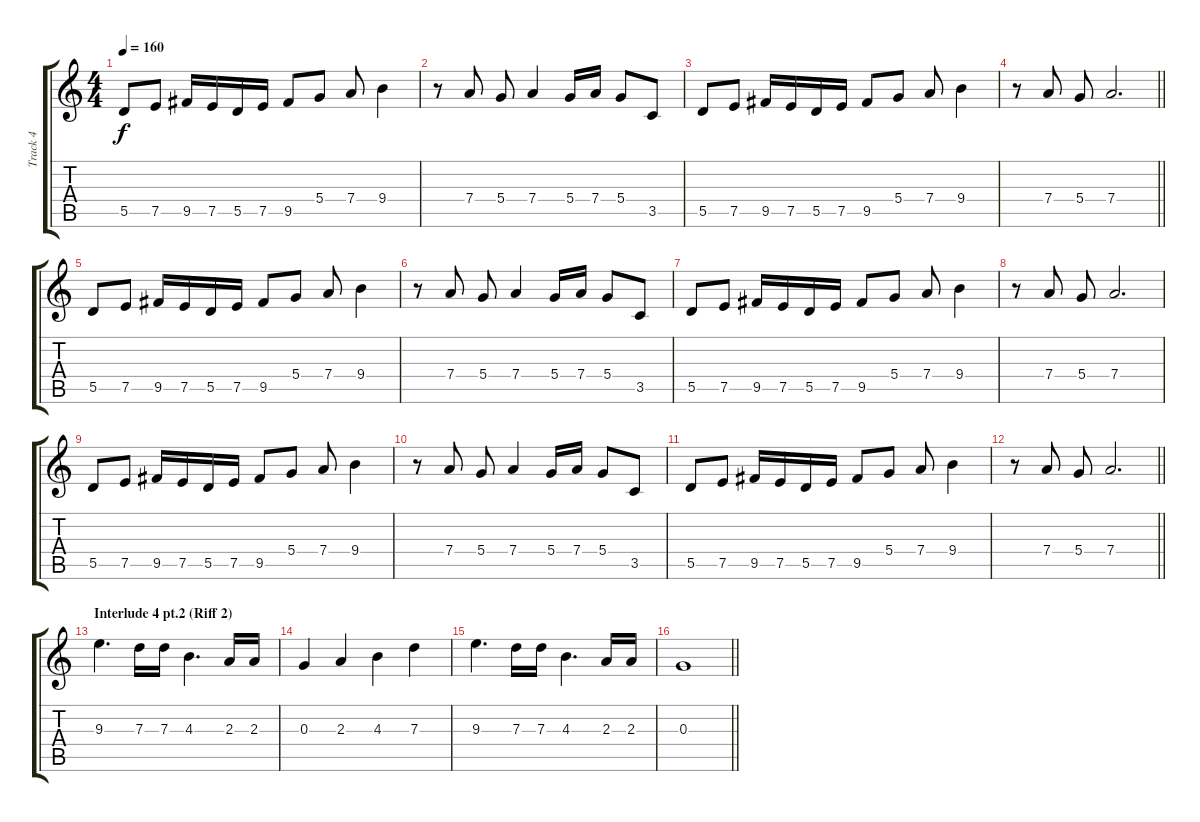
\track ("Track 4" "Track 4") {instrument distortionguitar}
\staff {score tabs}
\tuning (E4 B3 G3 D3 A2 E2) {hide}
\ts (4 4)
\tempo 160
\clef g2
\ks c
5.5.8{dy f} 7.5.8 9.5.16 7.5.16 5.5.16 7.5.16 9.5.8 5.4.8 7.4.8 9.4.4 |
r.8 7.4.8 5.4.8 7.4.4 5.4.16 7.4.16 5.4.8 3.5.8 |
5.5.8 7.5.8 9.5.16 7.5.16 5.5.16 7.5.16 9.5.8 5.4.8 7.4.8 9.4.4 |
\barLineRight lightlight
r.8 7.4.8 5.4.8 7.4.2{d} |
5.5.8 7.5.8 9.5.16 7.5.16 5.5.16 7.5.16 9.5.8 5.4.8 7.4.8 9.4.4 |
r.8 7.4.8 5.4.8 7.4.4 5.4.16 7.4.16 5.4.8 3.5.8 |
5.5.8 7.5.8 9.5.16 7.5.16 5.5.16 7.5.16 9.5.8 5.4.8 7.4.8 9.4.4 |
r.8 7.4.8 5.4.8 7.4.2{d} |
5.5.8 7.5.8 9.5.16 7.5.16 5.5.16 7.5.16 9.5.8 5.4.8 7.4.8 9.4.4 |
r.8 7.4.8 5.4.8 7.4.4 5.4.16 7.4.16 5.4.8 3.5.8 |
5.5.8 7.5.8 9.5.16 7.5.16 5.5.16 7.5.16 9.5.8 5.4.8 7.4.8 9.4.4 |
\barLineRight lightlight
r.8 7.4.8 5.4.8 7.4.2{d} |
\section ("" "Interlude 4 pt.2 (Riff 2)")
9.3.4{d} 7.3.16 7.3.16 4.3.4{d} 2.3.16 2.3.16 |
0.3.4 2.3.4 4.3.4 7.3.4 |
9.3.4{d} 7.3.16 7.3.16 4.3.4{d} 2.3.16 2.3.16 |
\barLineRight lightlight
0.3.1
